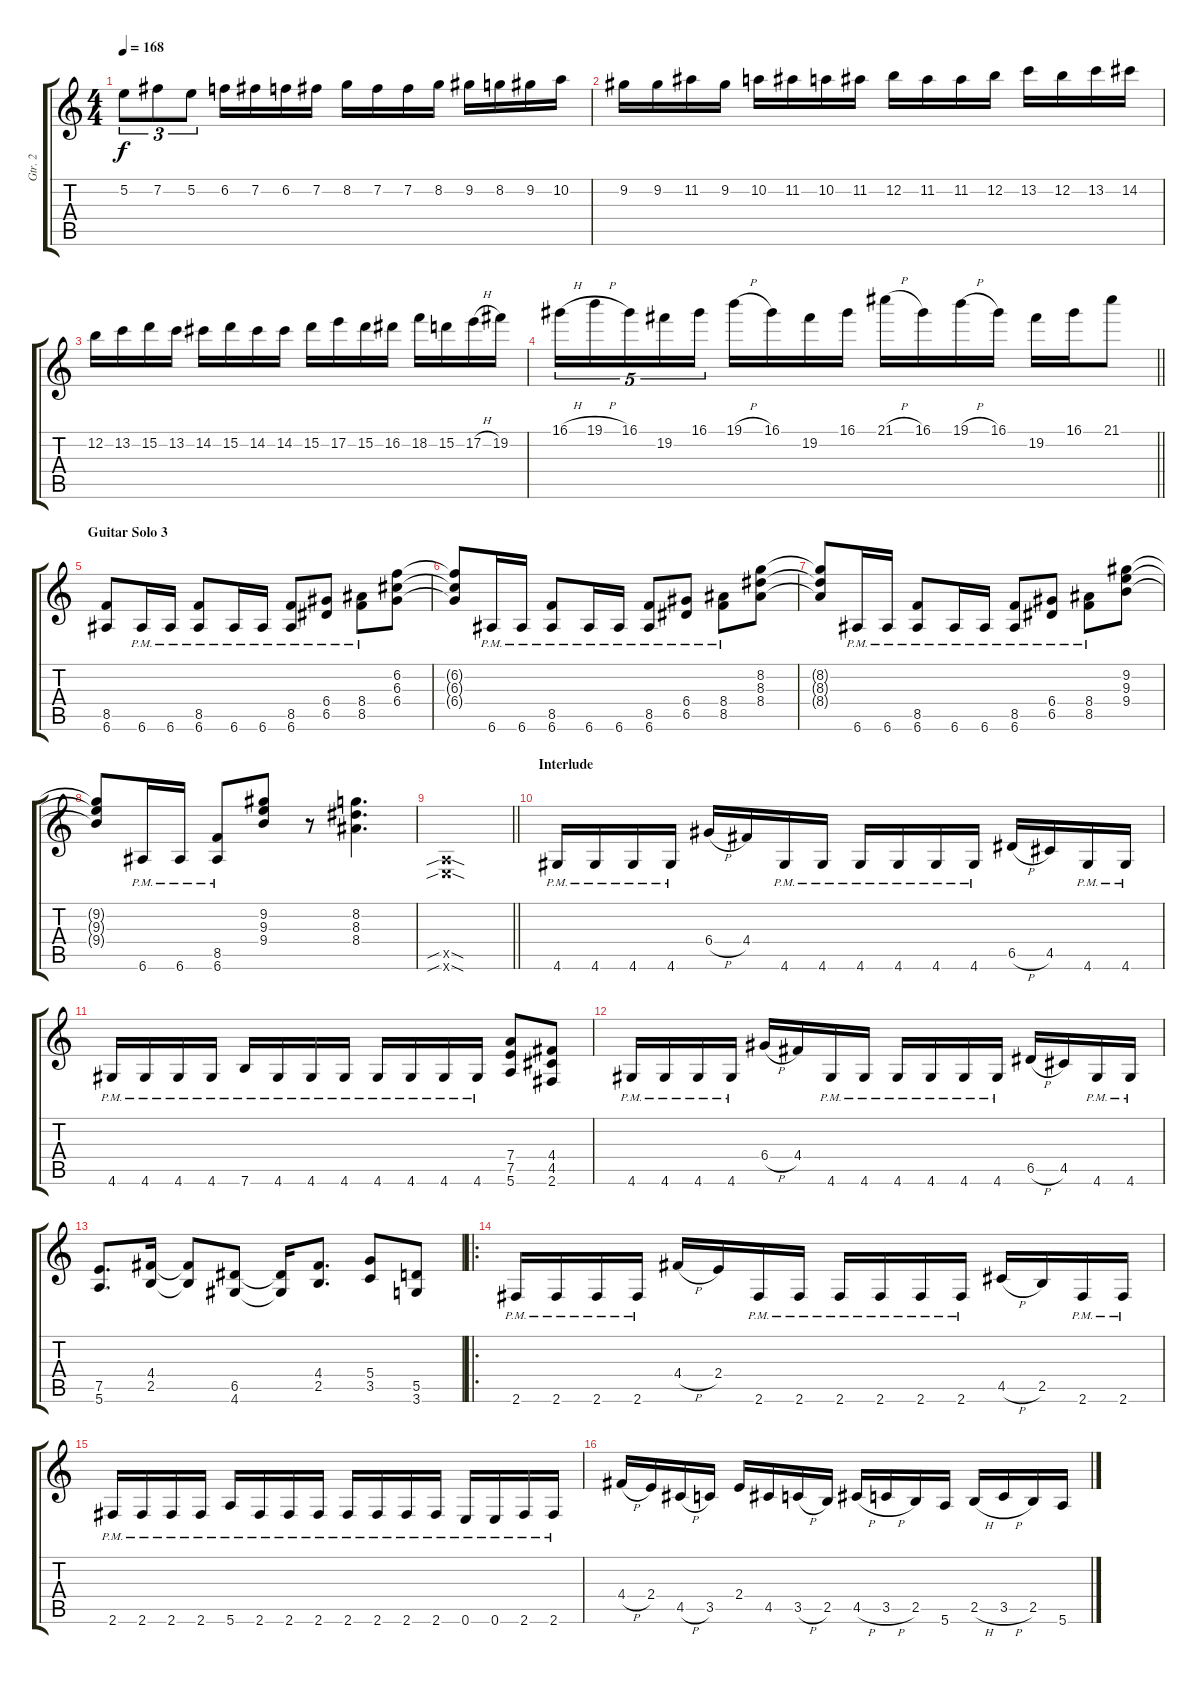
\track ("Gtr. 2" "Gtr. 2") {instrument distortionguitar}
\staff {score tabs}
\tuning (E4 B3 G3 D3 A2 E2) {hide}
\ts (4 4)
\tempo 168
\clef g2
\ks c
5.2.8{tu (3 2) dy f} 7.2.8{tu (3 2)} 5.2.8{tu (3 2)} 6.2.16 7.2.16 6.2.16 7.2.16 8.2.16 7.2.16 7.2.16 8.2.16 9.2.16 8.2.16 9.2.16 10.2.16 |
9.2.16 9.2.16 11.2.16 9.2.16 10.2.16 11.2.16 10.2.16 11.2.16 12.2.16 11.2.16 11.2.16 12.2.16 13.2.16 12.2.16 13.2.16 14.2.16 |
12.2.16 13.2.16 15.2.16 13.2.16 14.2.16 15.2.16 14.2.16 14.2.16 15.2.16 17.2.16 15.2.16 16.2.16 18.2.16 15.2.16 17.2{h}.16 19.2.16 |
\barLineRight lightlight
16.1{h}.16{tu (5 4)} 19.1{h}.16{tu (5 4)} 16.1.16{tu (5 4)} 19.2.16{tu (5 4)} 16.1.16{tu (5 4)} 19.1{h}.16 16.1.16 19.2.16 16.1.16 21.1{h}.16 16.1.16 19.1{h}.16 16.1.16 19.2.16 16.1.16 21.1.8 |
\section ("" "Guitar Solo 3")
(8.5 6.6).8{volume 12} 6.6{pm}.16 6.6{pm}.16 (8.5{pm} 6.6{pm}).8 6.6{pm}.16 6.6{pm}.16 (8.5{pm} 6.6{pm}).8 (6.4{pm} 6.5{pm}).8 (8.4{pm} 8.5{pm}).8 (6.2 6.3 6.4).8 |
(6.2{t} 6.3{t} 6.4{t}).8 6.6{pm}.16 6.6{pm}.16 (8.5{pm} 6.6{pm}).8 6.6{pm}.16 6.6{pm}.16 (8.5{pm} 6.6{pm}).8 (6.4{pm} 6.5{pm}).8 (8.4{pm} 8.5{pm}).8 (8.2 8.3 8.4).8 |
(8.2{t} 8.3{t} 8.4{t}).8 6.6{pm}.16 6.6{pm}.16 (8.5{pm} 6.6{pm}).8 6.6{pm}.16 6.6{pm}.16 (8.5{pm} 6.6{pm}).8 (6.4{pm} 6.5{pm}).8 (8.4{pm} 8.5{pm}).8 (9.2 9.3 9.4).8 |
(9.2{t} 9.3{t} 9.4{t}).8 6.6{pm}.16 6.6{pm}.16 (8.5{pm} 6.6{pm}).8 (9.2 9.3 9.4).8 r.8 (8.2 8.3 8.4).4{d} |
\barLineRight lightlight
(0.5{sib sod x} 0.6{sib sod x}).1 |
\section ("" "Interlude")
4.6{pm}.16 4.6{pm}.16 4.6{pm}.16 4.6{pm}.16 6.4{h}.16 4.4.16 4.6{pm}.16 4.6{pm}.16 4.6{pm}.16 4.6{pm}.16 4.6{pm}.16 4.6{pm}.16 6.5{h}.16 4.5.16 4.6{pm}.16 4.6{pm}.16 |
4.6{pm}.16 4.6{pm}.16 4.6{pm}.16 4.6{pm}.16 7.6{pm}.16 4.6{pm}.16 4.6{pm}.16 4.6{pm}.16 4.6{pm}.16 4.6{pm}.16 4.6{pm}.16 4.6{pm}.16 (7.4 7.5 5.6).8 (4.4 4.5 2.6).8 |
4.6{pm}.16 4.6{pm}.16 4.6{pm}.16 4.6{pm}.16 6.4{h}.16 4.4.16 4.6{pm}.16 4.6{pm}.16 4.6{pm}.16 4.6{pm}.16 4.6{pm}.16 4.6{pm}.16 6.5{h}.16 4.5.16 4.6{pm}.16 4.6{pm}.16 |
(7.5 5.6).8{d} (4.4 2.5).16 (4.4{t} 2.5{t}).8 (6.5 4.6).8 (6.5{t} 4.6{t}).16 (4.4 2.5).8{d} (5.4 3.5).8 (5.5 3.6).8 |
\ro
2.6{pm}.16 2.6{pm}.16 2.6{pm}.16 2.6{pm}.16 4.4{h}.16 2.4.16 2.6{pm}.16 2.6{pm}.16 2.6{pm}.16 2.6{pm}.16 2.6{pm}.16 2.6{pm}.16 4.5{h}.16 2.5.16 2.6{pm}.16 2.6{pm}.16 |
2.6{pm}.16 2.6{pm}.16 2.6{pm}.16 2.6{pm}.16 5.6{pm}.16 2.6{pm}.16 2.6{pm}.16 2.6{pm}.16 2.6{pm}.16 2.6{pm}.16 2.6{pm}.16 2.6{pm}.16 0.6{pm}.16 0.6{pm}.16 2.6{pm}.16 2.6{pm}.16 |
4.4{h}.16 2.4.16 4.5{h}.16 3.5.16 2.4.16 4.5.16 3.5{h}.16 2.5.16 4.5{h}.16 3.5{h}.16 2.5.16 5.6.16 2.5{h}.16 3.5{h}.16 2.5.16 5.6.16
